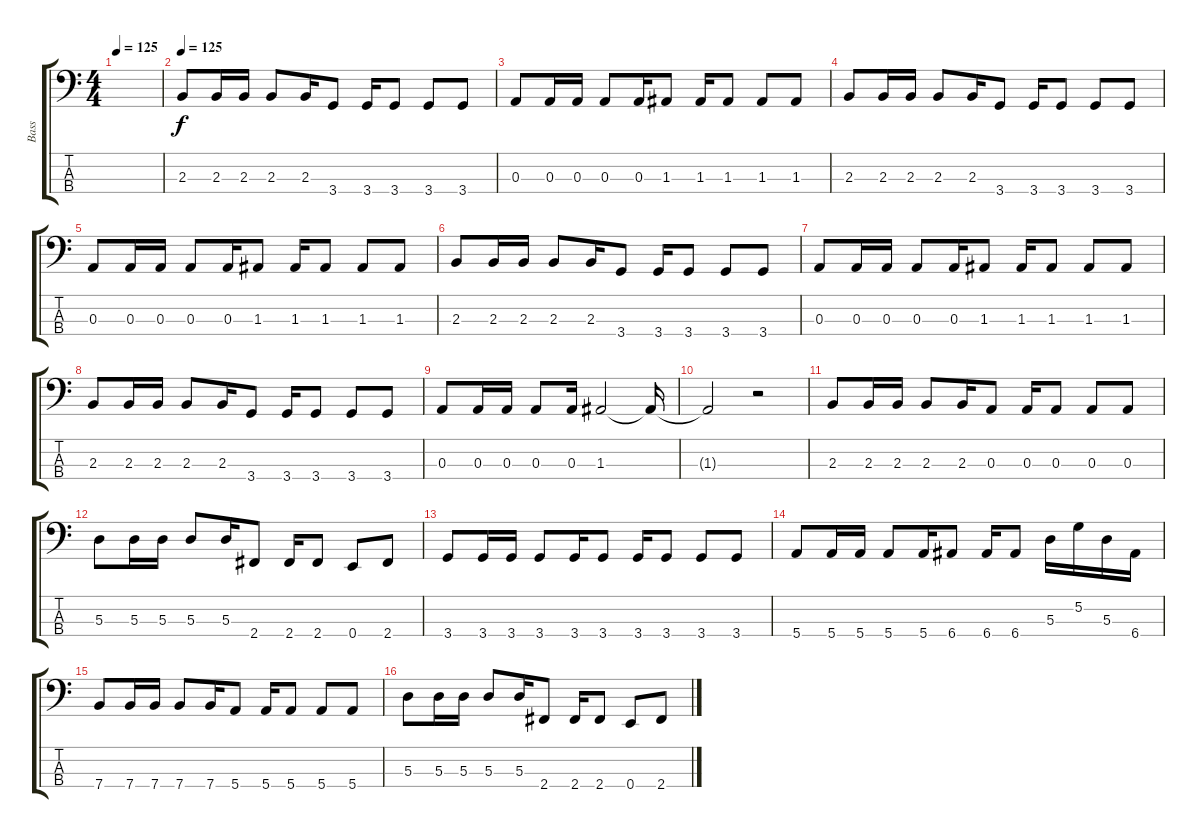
\track ("Bass" "Bass") {instrument electricbassfinger}
\staff {score tabs}
\tuning (G2 D2 A1 E1) {hide}
\ts (4 4)
\tempo 125
\clef f4
\ks c
|
\tempo 125
2.3.8 2.3.16 2.3.16 2.3.8 2.3.16 3.4.8 3.4.16 3.4.8 3.4.8 3.4.8 |
0.3.8 0.3.16 0.3.16 0.3.8 0.3.16 1.3.8 1.3.16 1.3.8 1.3.8 1.3.8 |
2.3.8 2.3.16 2.3.16 2.3.8 2.3.16 3.4.8 3.4.16 3.4.8 3.4.8 3.4.8 |
0.3.8 0.3.16 0.3.16 0.3.8 0.3.16 1.3.8 1.3.16 1.3.8 1.3.8 1.3.8 |
2.3.8 2.3.16 2.3.16 2.3.8 2.3.16 3.4.8 3.4.16 3.4.8 3.4.8 3.4.8 |
0.3.8 0.3.16 0.3.16 0.3.8 0.3.16 1.3.8 1.3.16 1.3.8 1.3.8 1.3.8 |
2.3.8 2.3.16 2.3.16 2.3.8 2.3.16 3.4.8 3.4.16 3.4.8 3.4.8 3.4.8 |
0.3.8 0.3.16 0.3.16 0.3.8 0.3.16 1.3.2 1.3{t}.16 |
1.3{t}.2 r.2 |
2.3.8 2.3.16 2.3.16 2.3.8 2.3.16 0.3.8 0.3.16 0.3.8 0.3.8 0.3.8 |
5.3.8 5.3.16 5.3.16 5.3.8 5.3.16 2.4.8 2.4.16 2.4.8 0.4.8 2.4.8 |
3.4.8 3.4.16 3.4.16 3.4.8 3.4.16 3.4.8 3.4.16 3.4.8 3.4.8 3.4.8 |
5.4.8 5.4.16 5.4.16 5.4.8 5.4.16 6.4.8 6.4.16 6.4.8 5.3.16 5.2.16 5.3.16 6.4.16 |
7.4.8 7.4.16 7.4.16 7.4.8 7.4.16 5.4.8 5.4.16 5.4.8 5.4.8 5.4.8 |
5.3.8 5.3.16 5.3.16 5.3.8 5.3.16 2.4.8 2.4.16 2.4.8 0.4.8 2.4.8
